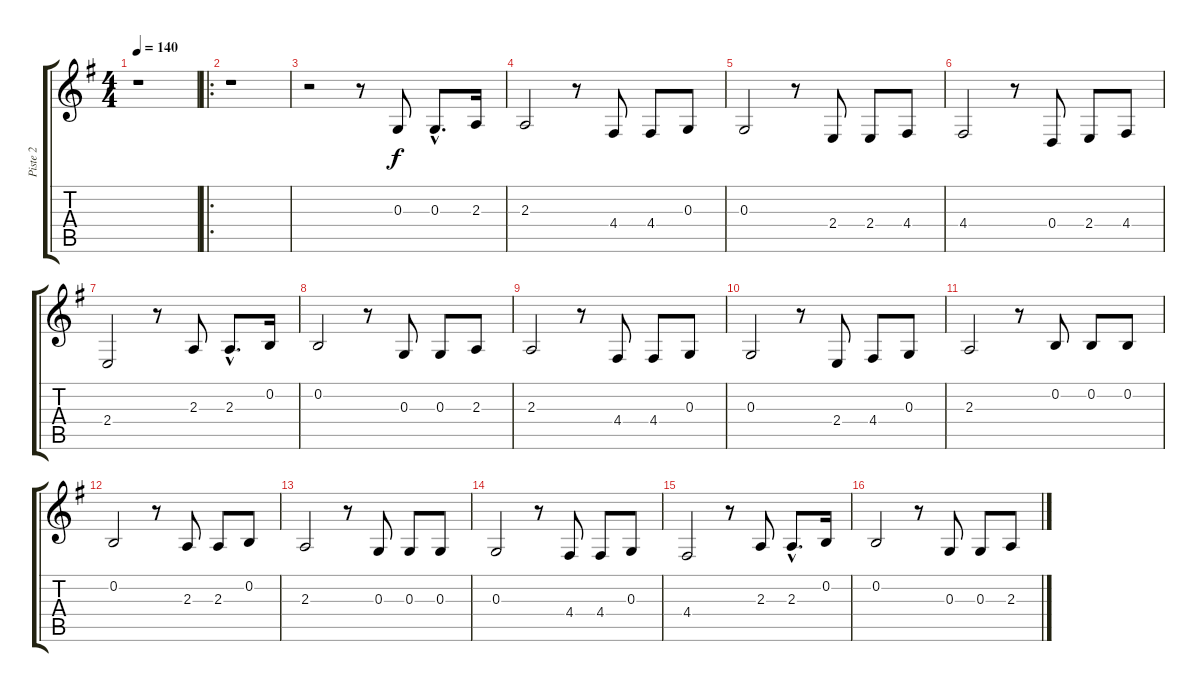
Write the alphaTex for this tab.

\track ("Piste 2" "Piste 2") {instrument mutedtrumpet}
\staff {score tabs}
\tuning (E4 B3 G3 D3 A2 E2) {hide}
\ts (4 4)
\tempo 140
\clef g2
\ks g
r.1{dy f instrument mutedtrumpet} |
\ro
r.1 |
r.2 r.8 0.3.8 0.3{hac}.8{d} 2.3.16 |
2.3.2 r.8 4.4.8 4.4.8 0.3.8 |
0.3.2 r.8 2.4.8 2.4.8 4.4.8 |
4.4.2 r.8 0.4.8 2.4.8 4.4.8 |
2.4.2 r.8 2.3.8 2.3{hac}.8{d} 0.2.16 |
0.2.2 r.8 0.3.8 0.3.8 2.3.8 |
2.3.2 r.8 4.4.8 4.4.8 0.3.8 |
0.3.2 r.8 2.4.8 4.4.8 0.3.8 |
2.3.2 r.8 0.2.8 0.2.8 0.2.8 |
0.2.2 r.8 2.3.8 2.3.8 0.2.8 |
2.3.2 r.8 0.3.8 0.3.8 0.3.8 |
0.3.2 r.8 4.4.8 4.4.8 0.3.8 |
4.4.2 r.8 2.3.8 2.3{hac}.8{d} 0.2.16 |
0.2.2 r.8 0.3.8 0.3.8 2.3.8
